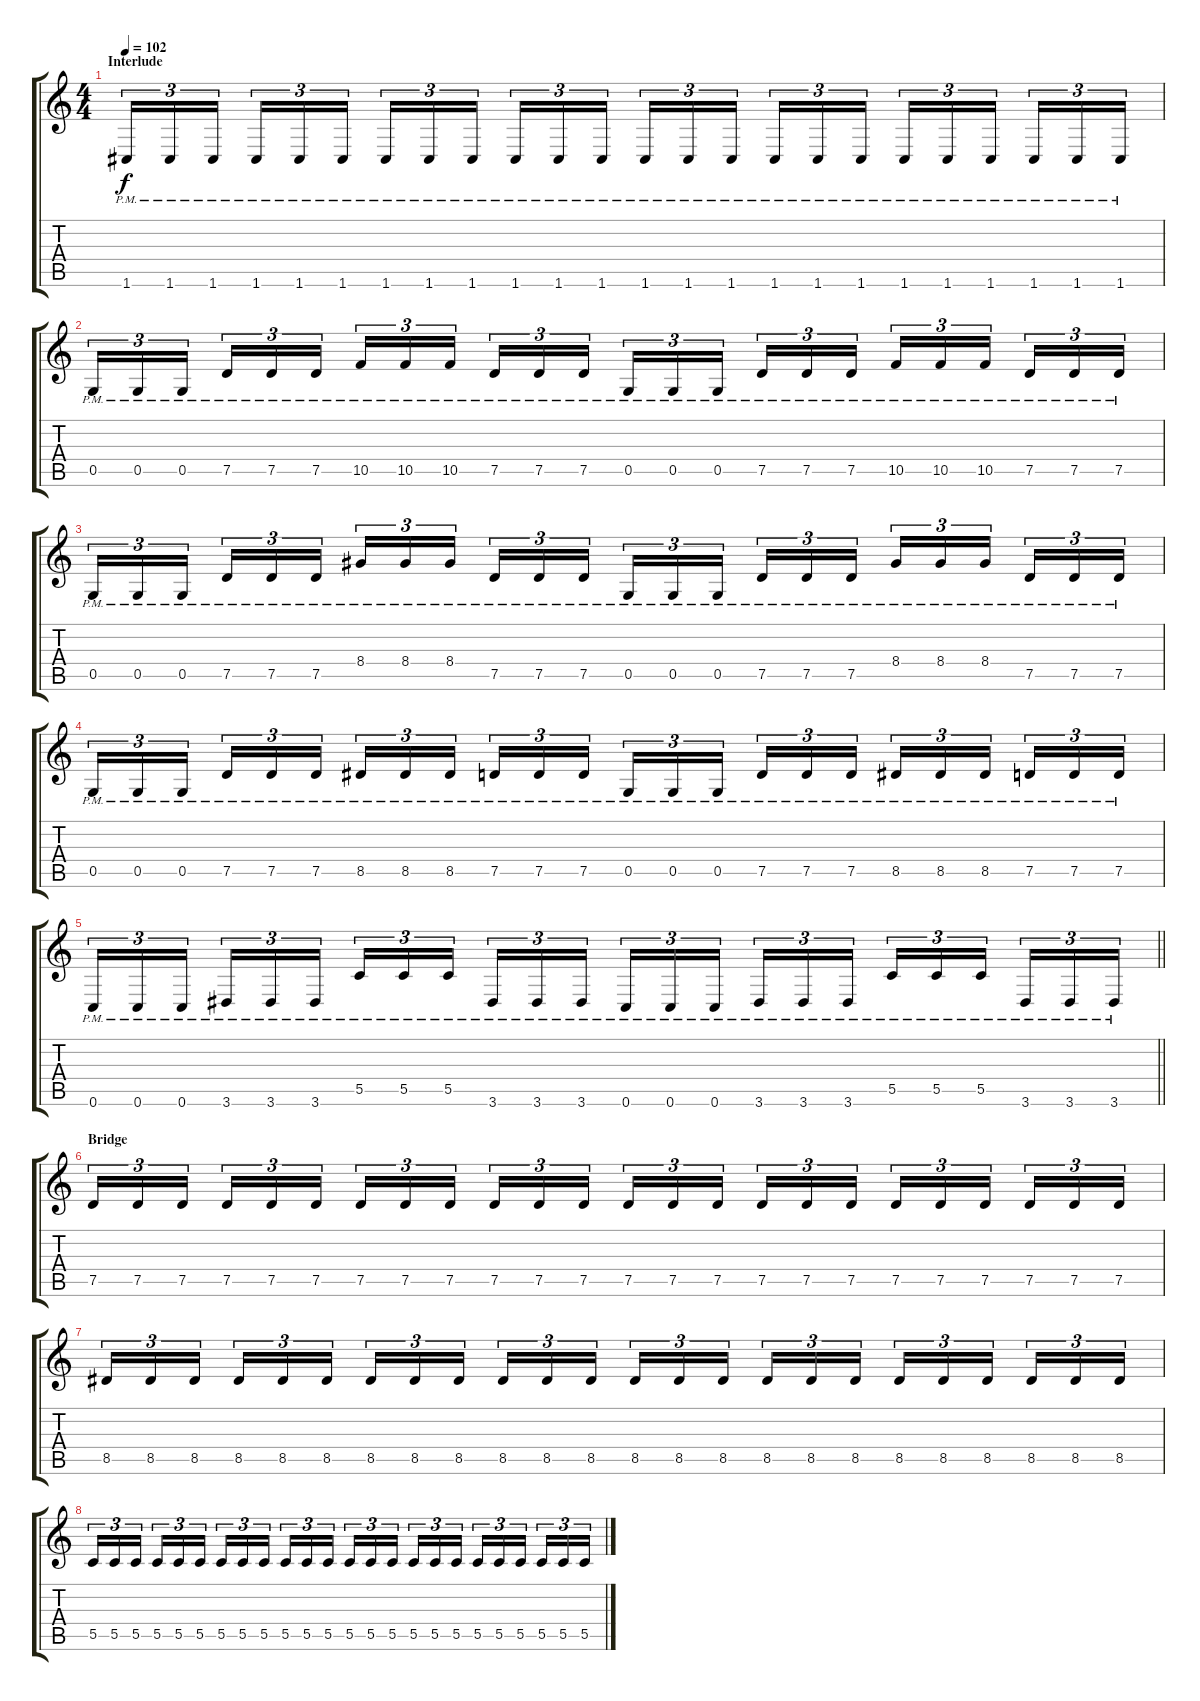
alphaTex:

\track "" {instrument overdrivenguitar}
\staff {score tabs}
\tuning (D4 A3 F3 C3 G2 C2) {hide}
\ts (4 4)
\section ("" "Interlude")
\tempo 102
\clef g2
\ks c
1.6{pm}.16{tu (3 2) dy f} 1.6{pm}.16{tu (3 2)} 1.6{pm}.16{tu (3 2) beam splitsecondary} 1.6{pm}.16{tu (3 2)} 1.6{pm}.16{tu (3 2)} 1.6{pm}.16{tu (3 2)} 1.6{pm}.16{tu (3 2)} 1.6{pm}.16{tu (3 2)} 1.6{pm}.16{tu (3 2) beam splitsecondary} 1.6{pm}.16{tu (3 2)} 1.6{pm}.16{tu (3 2)} 1.6{pm}.16{tu (3 2)} 1.6{pm}.16{tu (3 2)} 1.6{pm}.16{tu (3 2)} 1.6{pm}.16{tu (3 2) beam splitsecondary} 1.6{pm}.16{tu (3 2)} 1.6{pm}.16{tu (3 2)} 1.6{pm}.16{tu (3 2)} 1.6{pm}.16{tu (3 2)} 1.6{pm}.16{tu (3 2)} 1.6{pm}.16{tu (3 2) beam splitsecondary} 1.6{pm}.16{tu (3 2)} 1.6{pm}.16{tu (3 2)} 1.6{pm}.16{tu (3 2)} |
0.5{pm}.16{tu (3 2)} 0.5{pm}.16{tu (3 2)} 0.5{pm}.16{tu (3 2) beam splitsecondary} 7.5{pm}.16{tu (3 2)} 7.5{pm}.16{tu (3 2)} 7.5{pm}.16{tu (3 2)} 10.5{pm}.16{tu (3 2)} 10.5{pm}.16{tu (3 2)} 10.5{pm}.16{tu (3 2) beam splitsecondary} 7.5{pm}.16{tu (3 2)} 7.5{pm}.16{tu (3 2)} 7.5{pm}.16{tu (3 2)} 0.5{pm}.16{tu (3 2)} 0.5{pm}.16{tu (3 2)} 0.5{pm}.16{tu (3 2) beam splitsecondary} 7.5{pm}.16{tu (3 2)} 7.5{pm}.16{tu (3 2)} 7.5{pm}.16{tu (3 2)} 10.5{pm}.16{tu (3 2)} 10.5{pm}.16{tu (3 2)} 10.5{pm}.16{tu (3 2) beam splitsecondary} 7.5{pm}.16{tu (3 2)} 7.5{pm}.16{tu (3 2)} 7.5{pm}.16{tu (3 2)} |
0.5{pm}.16{tu (3 2)} 0.5{pm}.16{tu (3 2)} 0.5{pm}.16{tu (3 2) beam splitsecondary} 7.5{pm}.16{tu (3 2)} 7.5{pm}.16{tu (3 2)} 7.5{pm}.16{tu (3 2)} 8.4{pm}.16{tu (3 2)} 8.4{pm}.16{tu (3 2)} 8.4{pm}.16{tu (3 2) beam splitsecondary} 7.5{pm}.16{tu (3 2)} 7.5{pm}.16{tu (3 2)} 7.5{pm}.16{tu (3 2)} 0.5{pm}.16{tu (3 2)} 0.5{pm}.16{tu (3 2)} 0.5{pm}.16{tu (3 2) beam splitsecondary} 7.5{pm}.16{tu (3 2)} 7.5{pm}.16{tu (3 2)} 7.5{pm}.16{tu (3 2)} 8.4{pm}.16{tu (3 2)} 8.4{pm}.16{tu (3 2)} 8.4{pm}.16{tu (3 2) beam splitsecondary} 7.5{pm}.16{tu (3 2)} 7.5{pm}.16{tu (3 2)} 7.5{pm}.16{tu (3 2)} |
0.5{pm}.16{tu (3 2)} 0.5{pm}.16{tu (3 2)} 0.5{pm}.16{tu (3 2) beam splitsecondary} 7.5{pm}.16{tu (3 2)} 7.5{pm}.16{tu (3 2)} 7.5{pm}.16{tu (3 2)} 8.5{pm}.16{tu (3 2)} 8.5{pm}.16{tu (3 2)} 8.5{pm}.16{tu (3 2) beam splitsecondary} 7.5{pm}.16{tu (3 2)} 7.5{pm}.16{tu (3 2)} 7.5{pm}.16{tu (3 2)} 0.5{pm}.16{tu (3 2)} 0.5{pm}.16{tu (3 2)} 0.5{pm}.16{tu (3 2) beam splitsecondary} 7.5{pm}.16{tu (3 2)} 7.5{pm}.16{tu (3 2)} 7.5{pm}.16{tu (3 2)} 8.5{pm}.16{tu (3 2)} 8.5{pm}.16{tu (3 2)} 8.5{pm}.16{tu (3 2) beam splitsecondary} 7.5{pm}.16{tu (3 2)} 7.5{pm}.16{tu (3 2)} 7.5{pm}.16{tu (3 2)} |
\barLineRight lightlight
0.6{pm}.16{tu (3 2)} 0.6{pm}.16{tu (3 2)} 0.6{pm}.16{tu (3 2) beam splitsecondary} 3.6{pm}.16{tu (3 2)} 3.6{pm}.16{tu (3 2)} 3.6{pm}.16{tu (3 2)} 5.5{pm}.16{tu (3 2)} 5.5{pm}.16{tu (3 2)} 5.5{pm}.16{tu (3 2) beam splitsecondary} 3.6{pm}.16{tu (3 2)} 3.6{pm}.16{tu (3 2)} 3.6{pm}.16{tu (3 2)} 0.6{pm}.16{tu (3 2)} 0.6{pm}.16{tu (3 2)} 0.6{pm}.16{tu (3 2) beam splitsecondary} 3.6{pm}.16{tu (3 2)} 3.6{pm}.16{tu (3 2)} 3.6{pm}.16{tu (3 2)} 5.5{pm}.16{tu (3 2)} 5.5{pm}.16{tu (3 2)} 5.5{pm}.16{tu (3 2) beam splitsecondary} 3.6{pm}.16{tu (3 2)} 3.6{pm}.16{tu (3 2)} 3.6{pm}.16{tu (3 2)} |
\section ("" "Bridge")
7.5.16{tu (3 2)} 7.5.16{tu (3 2)} 7.5.16{tu (3 2) beam splitsecondary} 7.5.16{tu (3 2)} 7.5.16{tu (3 2)} 7.5.16{tu (3 2)} 7.5.16{tu (3 2)} 7.5.16{tu (3 2)} 7.5.16{tu (3 2) beam splitsecondary} 7.5.16{tu (3 2)} 7.5.16{tu (3 2)} 7.5.16{tu (3 2)} 7.5.16{tu (3 2)} 7.5.16{tu (3 2)} 7.5.16{tu (3 2) beam splitsecondary} 7.5.16{tu (3 2)} 7.5.16{tu (3 2)} 7.5.16{tu (3 2)} 7.5.16{tu (3 2)} 7.5.16{tu (3 2)} 7.5.16{tu (3 2) beam splitsecondary} 7.5.16{tu (3 2)} 7.5.16{tu (3 2)} 7.5.16{tu (3 2)} |
8.5.16{tu (3 2)} 8.5.16{tu (3 2)} 8.5.16{tu (3 2) beam splitsecondary} 8.5.16{tu (3 2)} 8.5.16{tu (3 2)} 8.5.16{tu (3 2)} 8.5.16{tu (3 2)} 8.5.16{tu (3 2)} 8.5.16{tu (3 2) beam splitsecondary} 8.5.16{tu (3 2)} 8.5.16{tu (3 2)} 8.5.16{tu (3 2)} 8.5.16{tu (3 2)} 8.5.16{tu (3 2)} 8.5.16{tu (3 2) beam splitsecondary} 8.5.16{tu (3 2)} 8.5.16{tu (3 2)} 8.5.16{tu (3 2)} 8.5.16{tu (3 2)} 8.5.16{tu (3 2)} 8.5.16{tu (3 2) beam splitsecondary} 8.5.16{tu (3 2)} 8.5.16{tu (3 2)} 8.5.16{tu (3 2)} |
5.5.16{tu (3 2)} 5.5.16{tu (3 2)} 5.5.16{tu (3 2) beam splitsecondary} 5.5.16{tu (3 2)} 5.5.16{tu (3 2)} 5.5.16{tu (3 2)} 5.5.16{tu (3 2)} 5.5.16{tu (3 2)} 5.5.16{tu (3 2) beam splitsecondary} 5.5.16{tu (3 2)} 5.5.16{tu (3 2)} 5.5.16{tu (3 2)} 5.5.16{tu (3 2)} 5.5.16{tu (3 2)} 5.5.16{tu (3 2) beam splitsecondary} 5.5.16{tu (3 2)} 5.5.16{tu (3 2)} 5.5.16{tu (3 2)} 5.5.16{tu (3 2)} 5.5.16{tu (3 2)} 5.5.16{tu (3 2) beam splitsecondary} 5.5.16{tu (3 2)} 5.5.16{tu (3 2)} 5.5.16{tu (3 2)}
